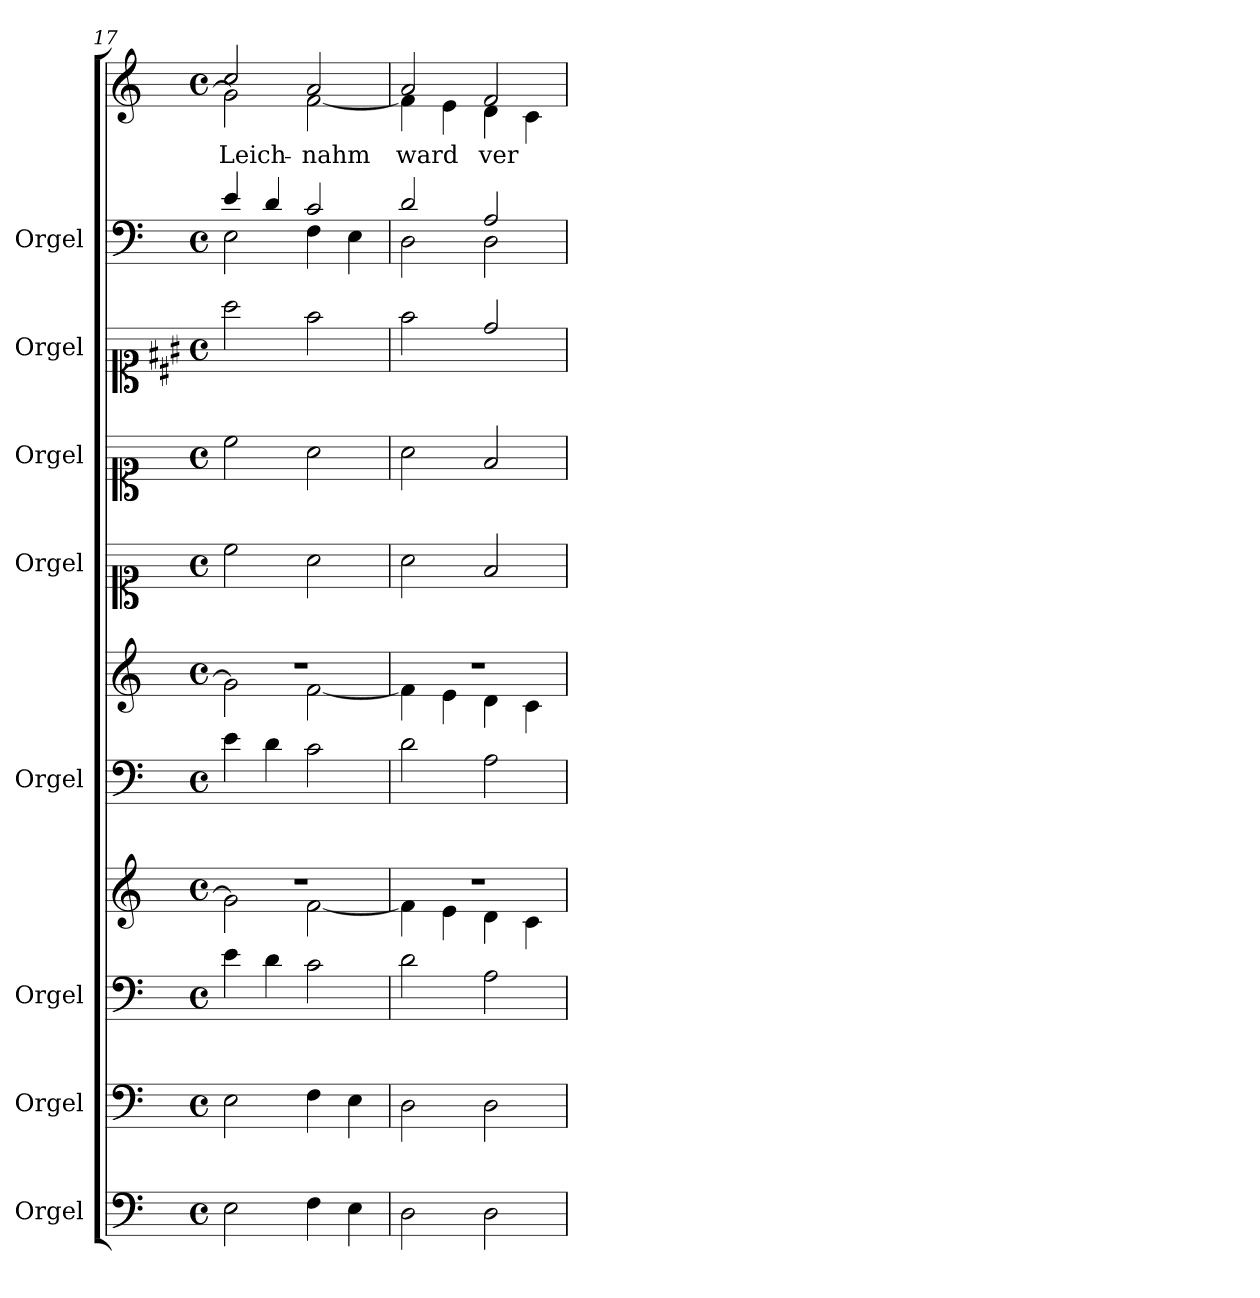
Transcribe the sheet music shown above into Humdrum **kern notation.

**kern	**kern	**kern	**kern	**kern	**kern	**kern	**kern	**kern	**kern	**kern	**text
*part8	*part7	*part6	*part6	*part5	*part5	*part4	*part3	*part2	*part1	*part1	*part1
*staff11	*staff10	*staff9	*staff8	*staff7	*staff6	*staff5	*staff4	*staff3	*staff2	*staff1	*staff1
*I"Orgel	*I"Orgel	*I"Orgel	*	*I"Orgel	*	*I"Orgel	*I"Orgel	*I"Orgel	*I"Orgel	*	*
*clefF4	*clefF4	*clefF4	*clefG2	*clefF4	*clefG2	*clefC1	*clefC1	*clefC1	*clefF4	*clefG2	*
*	*	*	*	*	*	*	*	*ITrd5c9	*	*	*
*k[]	*k[]	*k[]	*k[]	*k[]	*k[]	*k[]	*k[]	*k[]	*k[]	*k[]	*
*M4/4	*M4/4	*M4/4	*M4/4	*M4/4	*M4/4	*M4/4	*M4/4	*M4/4	*M4/4	*M4/4	*
*met(c)	*met(c)	*met(c)	*met(c)	*met(c)	*met(c)	*met(c)	*met(c)	*met(c)	*met(c)	*met(c)	*
=17	=17	=17	=17	=17	=17	=17	=17	=17	=17	=17	=17
*	*	*	*^	*	*^	*	*	*	*^	*	*
!	!	!	!	!	!	!	!	!	!	!	!	!	!	!LO:LY:b
*	*	*	*	*	*	*	*	*	*	*	*	*	*^	*
2E\	2E\	4e\	1r	2g\]	4e\	1r	2g\]	2cc\	2cc\	2cc\	4e/	2E\	2cc/	2g\]	Leich-
.	.	4d\	.	.	4d\	.	.	.	.	.	4d/	.	.	.	.
!	!	!	!	!	!	!	!	!	!	!	!	!	!	!	!LO:LY:b
4F\	4F\	2c\	.	[2f\	2c\	.	[2f\	2a\	2a\	2a\	2c/	4F\	2a/	[2f\	-nahm
4E\	4E\	.	.	.	.	.	.	.	.	.	.	4E\	.	.	.
=18	=18	=18	=18	=18	=18	=18	=18	=18	=18	=18	=18	=18	=18	=18	=18
!	!	!	!	!	!	!	!	!	!	!	!	!	!	!	!LO:LY:b
2D\	2D\	2d\	1r	4f\]	2d\	1r	4f\]	2a\	2a\	2a\	2d/	2D\	2a/	4f\]	ward
.	.	.	.	4e\	.	.	4e\	.	.	.	.	.	.	4e\	.
!	!	!	!	!	!	!	!	!	!	!	!	!	!	!	!LO:LY:b
2D\	2D\	2A\	.	4d\	2A\	.	4d\	2f/	2f/	2f/	2A/	2D\	2f/	4d\	ver-
.	.	.	.	4c\	.	.	4c\	.	.	.	.	.	.	4c\	.
*	*	*	*	*	*	*	*	*	*	*	*v	*v	*	*	*
*	*	*	*v	*v	*	*v	*v	*	*	*	*	*v	*v	*
=	=	=	=	=	=	=	=	=	=	=	=
*-	*-	*-	*-	*-	*-	*-	*-	*-	*-	*-	*-
